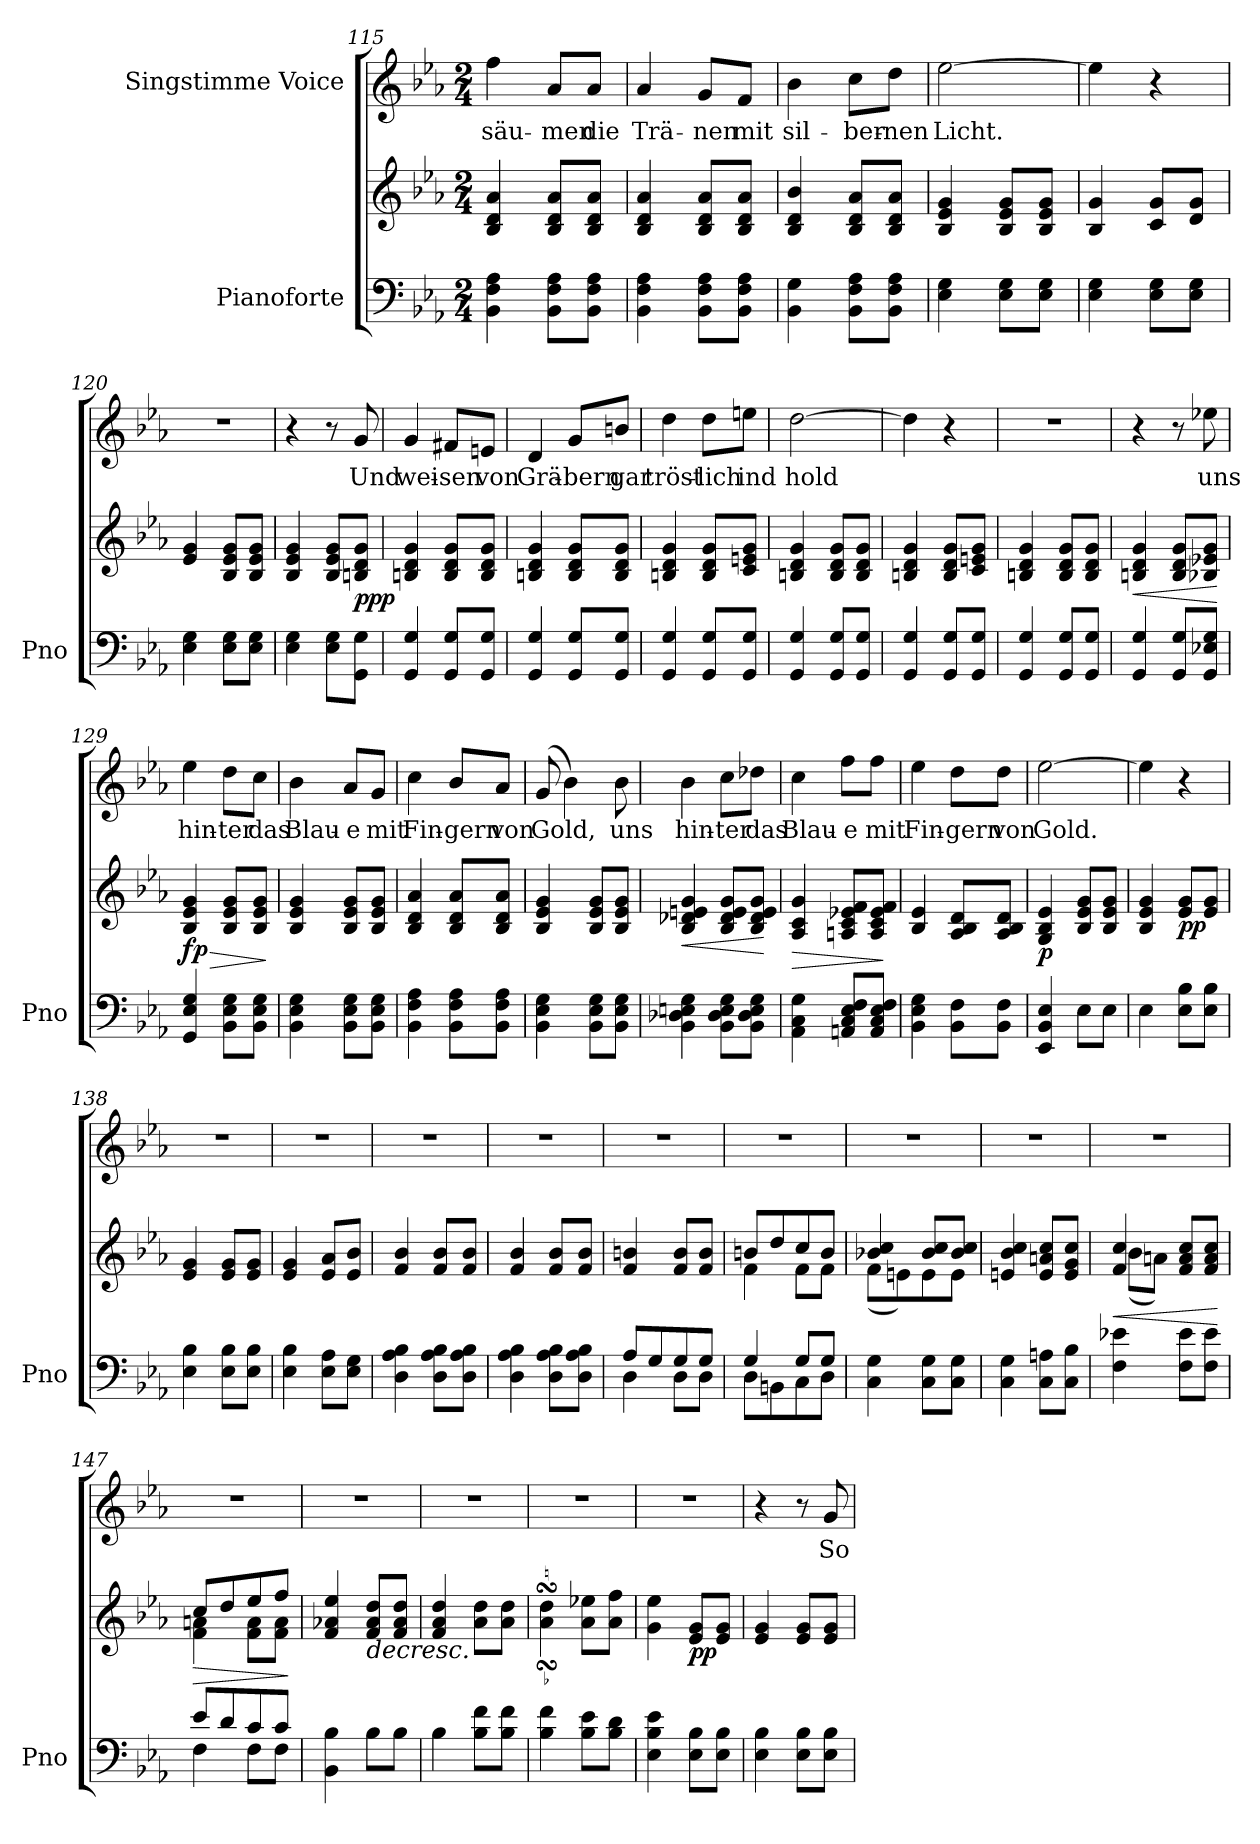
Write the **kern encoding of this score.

**kern	**kern	**dynam	**kern	**text
*part2	*part2	*part2	*part1	*part1
*staff3	*staff2	*staff2/3	*staff1	*staff1
*I"Pianoforte	*	*	*I"Singstimme                       Voice	*
*I'Pno	*	*	*	*
*clefF4	*clefG2	*	*clefG2	*
*k[b-e-a-]	*k[b-e-a-]	*	*k[b-e-a-]	*
*M2/4	*M2/4	*	*M2/4	*
=115	=115	=115	=115	=115
4BB-\ 4F\ 4A-\	4B-/ 4d/ 4a-/	.	4ff\	säu-
8BB-\ 8F\ 8A-\L	8B-/ 8d/ 8a-/L	.	8a-/L	-men
8BB-\ 8F\ 8A-\J	8B-/ 8d/ 8a-/J	.	8a-/J	die
=116	=116	=116	=116	=116
4BB-\ 4F\ 4A-\	4B-/ 4d/ 4a-/	.	4a-/	Trä-
8BB-\ 8F\ 8A-\L	8B-/ 8d/ 8a-/L	.	8g/L	-nen
8BB-\ 8F\ 8A-\J	8B-/ 8d/ 8a-/J	.	8f/J	mit
=117	=117	=117	=117	=117
4BB-\ 4G\	4B-/ 4d/ 4b-/	.	4b-\	sil-
8BB-\ 8F\ 8A-\L	8B-/ 8d/ 8a-/L	.	8cc\L	-ber-
8BB-\ 8F\ 8A-\J	8B-/ 8d/ 8a-/J	.	8dd\J	-nen
=118	=118	=118	=118	=118
4E-\ 4G\	4B-/ 4e-/ 4g/	.	[2ee-\	Licht.
8E-\ 8G\L	8B-/ 8e-/ 8g/L	.	.	.
8E-\ 8G\J	8B-/ 8e-/ 8g/J	.	.	.
=119	=119	=119	=119	=119
4E-\ 4G\	4B-/ 4g/	.	4ee-\]	.
8E-\ 8G\L	8c/ 8g/L	.	4r	.
8E-\ 8G\J	8d/ 8g/J	.	.	.
=120	=120	=120	=120	=120
4E-\ 4G\	4e-/ 4g/	.	2r	.
8E-\ 8G\L	8B-/ 8e-/ 8g/L	.	.	.
8E-\ 8G\J	8B-/ 8e-/ 8g/J	.	.	.
=121	=121	=121	=121	=121
4E-\ 4G\	4B-/ 4e-/ 4g/	.	4r	.
8E-\ 8G\L	8B-/ 8e-/ 8g/L	.	8r	.
!	!	!LO:DY:b	!	!
8GG\ 8G\J	8Bn/ 8d/ 8g/J	ppp	8g/	Und
=122	=122	=122	=122	=122
4GG/ 4G/	4Bn/ 4d/ 4g/	.	4g/	wei-
8GG/ 8G/L	8B/ 8d/ 8g/L	.	8f#X/L	-sen
8GG/ 8G/J	8B/ 8d/ 8g/J	.	8en/J	von
=123	=123	=123	=123	=123
4GG/ 4G/	4Bn/ 4d/ 4g/	.	4d/	Grä-
8GG/ 8G/L	8B/ 8d/ 8g/L	.	8g/L	-bern
8GG/ 8G/J	8B/ 8d/ 8g/J	.	8bn/J	gar
=124	=124	=124	=124	=124
4GG/ 4G/	4Bn/ 4d/ 4g/	.	4dd\	tröst-
8GG/ 8G/L	8B/ 8d/ 8g/L	.	8dd\L	-lich
8GG/ 8G/J	8c/ 8en/ 8g/J	.	8een\J	ind
=125	=125	=125	=125	=125
4GG/ 4G/	4Bn/ 4d/ 4g/	.	[2dd\	hold
8GG/ 8G/L	8B/ 8d/ 8g/L	.	.	.
8GG/ 8G/J	8B/ 8d/ 8g/J	.	.	.
=126	=126	=126	=126	=126
4GG/ 4G/	4Bn/ 4d/ 4g/	.	4dd\]	.
8GG/ 8G/L	8B/ 8d/ 8g/L	.	4r	.
8GG/ 8G/J	8c/ 8en/ 8g/J	.	.	.
=127	=127	=127	=127	=127
4GG/ 4G/	4Bn/ 4d/ 4g/	.	2r	.
8GG/ 8G/L	8B/ 8d/ 8g/L	.	.	.
8GG/ 8G/J	8B/ 8d/ 8g/J	.	.	.
=128	=128	=128	=128	=128
!	!	!LO:HP:b	!	!
4GG/ 4G/	4Bn/ 4d/ 4g/	<	4r	.
8GG/ 8G/L	8B/ 8d/ 8g/L	.	8r	.
8GG/ 8E-X/ 8G/J	8B-X/ 8e-X/ 8g/J	.	8ee-X\	uns
.	.	[	.	.
=129	=129	=129	=129	=129
!	!	!LO:HP:b	!	!
!	!	!LO:DY:n=1:b	!	!
4GG/ 4E-/ 4G/	4B-/ 4e-/ 4g/	> fp	4ee-\	hin-
8BB-\ 8E-\ 8G\L	8B-/ 8e-/ 8g/L	.	8dd\L	-ter
8BB-\ 8E-\ 8G\J	8B-/ 8e-/ 8g/J	.	8cc\J	das
.	.	]	.	.
=130	=130	=130	=130	=130
4BB-\ 4E-\ 4G\	4B-/ 4e-/ 4g/	.	4b-\	Blau-
8BB-\ 8E-\ 8G\L	8B-/ 8e-/ 8g/L	.	8a-/L	-e
8BB-\ 8E-\ 8G\J	8B-/ 8e-/ 8g/J	.	8g/J	mit
=131	=131	=131	=131	=131
4BB-\ 4F\ 4A-\	4B-/ 4d/ 4a-/	.	4cc\	Fin-
8BB-\ 8F\ 8A-\L	8B-/ 8d/ 8a-/L	.	8b-/L	-gern
8BB-\ 8F\ 8A-\J	8B-/ 8d/ 8a-/J	.	8a-/J	von
=132	=132	=132	=132	=132
4BB-\ 4E-\ 4G\	4B-/ 4e-/ 4g/	.	(8g/	Gold,
.	.	.	4b-\)	.
8BB-\ 8E-\ 8G\L	8B-/ 8e-/ 8g/L	.	.	.
8BB-\ 8E-\ 8G\J	8B-/ 8e-/ 8g/J	.	8b-\	uns
=133	=133	=133	=133	=133
!	!	!LO:HP:b	!	!
4BB-\ 4D-X\ 4En\ 4G\	4B-/ 4d-X/ 4en/ 4g/	<	4b-\	hin-
8BB-\ 8D-\ 8E\ 8G\L	8B-/ 8d-/ 8e/ 8g/L	.	8cc\L	-ter
8BB-\ 8D-\ 8E\ 8G\J	8B-/ 8d-/ 8e/ 8g/J	.	8dd-X\J	das
.	.	[	.	.
=134	=134	=134	=134	=134
!	!	!LO:HP:b	!	!
4AA-\ 4C\ 4G\	4A-/ 4c/ 4g/	>	4cc\	Blau-
8AAn/ 8C/ 8E-/ 8F/L	8An/ 8c/ 8e-X/ 8f/L	.	8ff\L	-e
8AA/ 8C/ 8E-/ 8F/J	8A/ 8c/ 8e-/ 8f/J	.	8ff\J	mit
.	.	]	.	.
=135	=135	=135	=135	=135
4BB-\ 4E-\ 4G\	4B-/ 4e-/	.	4ee-\	Fin-
8BB-\ 8F\L	8A-/ 8B-/ 8d/L	.	8dd\L	-gern
8BB-\ 8F\J	8A-/ 8B-/ 8d/J	.	8dd\J	von
=136	=136	=136	=136	=136
!	!	!LO:DY:b	!	!
4EE-/ 4BB-/ 4E-/	4G/ 4B-/ 4e-/	p	[2ee-\	Gold.
8E-\L	8B-/ 8e-/ 8g/L	.	.	.
8E-\J	8B-/ 8e-/ 8g/J	.	.	.
=137	=137	=137	=137	=137
4E-\	4B-/ 4e-/ 4g/	.	4ee-\]	.
!	!	!LO:DY:b	!	!
8E-\ 8B-\L	8e-/ 8g/L	pp	4r	.
8E-\ 8B-\J	8e-/ 8g/J	.	.	.
=138	=138	=138	=138	=138
4E-\ 4B-\	4e-/ 4g/	.	2r	.
8E-\ 8B-\L	8e-/ 8g/L	.	.	.
8E-\ 8B-\J	8e-/ 8g/J	.	.	.
=139	=139	=139	=139	=139
4E-\ 4B-\	4e-/ 4g/	.	2r	.
8E-\ 8A-\L	8e-/ 8a-/L	.	.	.
8E-\ 8G\J	8e-/ 8b-/J	.	.	.
=140	=140	=140	=140	=140
4D\ 4A-\ 4B-\	4f/ 4b-/	.	2r	.
8D\ 8A-\ 8B-\L	8f/ 8b-/L	.	.	.
8D\ 8A-\ 8B-\J	8f/ 8b-/J	.	.	.
=141	=141	=141	=141	=141
4D\ 4A-\ 4B-\	4f/ 4b-/	.	2r	.
8D\ 8A-\ 8B-\L	8f/ 8b-/L	.	.	.
8D\ 8A-\ 8B-\J	8f/ 8b-/J	.	.	.
=142	=142	=142	=142	=142
*^	*	*	*	*
8A-/L	4D\	4f/ 4bn/	.	2r	.
8G/	.	.	.	.	.
8G/	8D\L	8f/ 8b/L	.	.	.
8G/J	8D\J	8f/ 8b/J	.	.	.
=143	=143	=143	=143	=143	=143
*	*	*^	*	*	*
4G/	8D\L	8bn/L	4f\	.	2r	.
.	8BBn\	8dd/	.	.	.	.
8G/L	8C\	8cc/	8f\L	.	.	.
8G/J	8D\J	8b/J	8f\J	.	.	.
*v	*v	*	*	*	*	*
=144	=144	=144	=144	=144	=144
4C\ 4G\	4b-X/ 4cc/	(8f\L	.	2r	.
.	.	8en\)	.	.	.
8C\ 8G\L	8b-/ 8cc/L	8e\	.	.	.
8C\ 8G\J	8b-/ 8cc/J	8e\J	.	.	.
=145	=145	=145	=145	=145	=145
!	!LO:TX:b:i:t=cresc.	!	!	!	!
*	*v	*v	*	*	*
4C\ 4G\	4en/ 4b-/ 4cc/	.	2r	.
8C\ 8An\L	8e/ 8an/ 8cc/L	.	.	.
8C\ 8B-\J	8e/ 8g/ 8cc/J	.	.	.
=146	=146	=146	=146	=146
!	!	!LO:HP:b	!	!
*	*^	*	*	*
4F\ 4e-X\	4f/ 4cc/	(8b-\L	<	2r	.
.	.	8an\J)	.	.	.
8F\ 8e-\L	8f/ 8a/ 8cc/L	4ryy	.	.	.
8F\ 8e-\J	8f/ 8a/ 8cc/J	.	.	.	.
*	*v	*v	*	*	*
.	.	[	.	.
=147	=147	=147	=147	=147
*^	*	*	*	*
!	!	!	!LO:HP:b	!	!
*	*	*^	*	*	*
8e-/L	4F\	8cc/L	4f\ 4an\	>	2r	.
8d/	.	8dd/	.	.	.	.
8c/	8F\L	8ee-/	8f\ 8a\L	.	.	.
8c/J	8F\J	8ff/J	8f\ 8a\J	.	.	.
*v	*v	*	*	*	*	*
*	*v	*v	*	*	*
.	.	]	.	.
=148	=148	=148	=148	=148
4BB-\ 4B-\	4f/ 4a-X/ 4ee-/	.	2r	.
!	!LO:TX:b:i:t=decresc.	!	!	!
8B-\L	8f/ 8a-/ 8dd/L	.	.	.
8B-\J	8f/ 8a-/ 8dd/J	.	.	.
=149	=149	=149	=149	=149
4B-\	4f/ 4a-/ 4dd/	.	2r	.
8B-\ 8f\L	8a-\ 8dd\L	.	.	.
8B-\ 8f\J	8a-\ 8dd\J	.	.	.
=150	=150	=150	=150	=150
4B-\ 4f\	4a-\sSSS 4dd\sSSS	.	2r	.
8B-\ 8e-\L	8a-\ 8ee-\L	.	.	.
8B-\ 8d\J	8a-\ 8ff\J	.	.	.
=151	=151	=151	=151	=151
4E-\ 4B-\ 4e-\	4g\ 4ee-\	.	2r	.
!	!	!LO:DY:b	!	!
8E-\ 8B-\L	8e-/ 8g/L	pp	.	.
8E-\ 8B-\J	8e-/ 8g/J	.	.	.
=152	=152	=152	=152	=152
4E-\ 4B-\	4e-/ 4g/	.	4r	.
8E-\ 8B-\L	8e-/ 8g/L	.	8r	.
8E-\ 8B-\J	8e-/ 8g/J	.	8g/	So
=	=	=	=	=
*-	*-	*-	*-	*-
